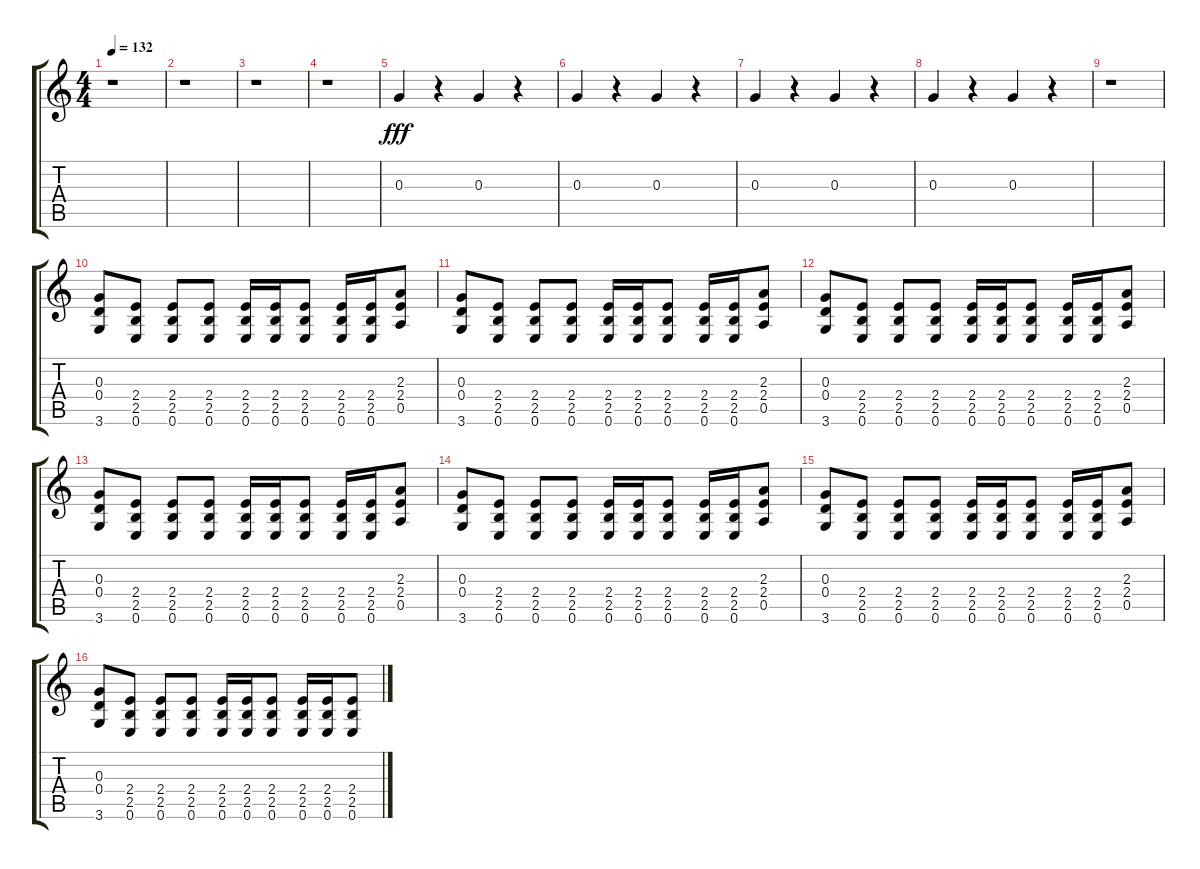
\track "" {instrument distortionguitar}
\staff {score tabs}
\tuning (E4 B3 G3 D3 A2 E2) {hide}
\ts (4 4)
\tempo 132
\clef g2
\ks c
r.1{dy fff instrument distortionguitar} |
r.1 |
r.1 |
r.1 |
0.3.4 r.4 0.3.4 r.4 |
0.3.4 r.4 0.3.4 r.4 |
0.3.4 r.4 0.3.4 r.4 |
0.3.4 r.4 0.3.4 r.4 |
r.1 |
(0.3 0.4 3.6).8 (2.4 2.5 0.6).8 (2.4 2.5 0.6).8 (2.4 2.5 0.6).8 (2.4 2.5 0.6).16 (2.4 2.5 0.6).16 (2.4 2.5 0.6).8 (2.4 2.5 0.6).16 (2.4 2.5 0.6).16 (2.3 2.4 0.5).8 |
(0.3 0.4 3.6).8 (2.4 2.5 0.6).8 (2.4 2.5 0.6).8 (2.4 2.5 0.6).8 (2.4 2.5 0.6).16 (2.4 2.5 0.6).16 (2.4 2.5 0.6).8 (2.4 2.5 0.6).16 (2.4 2.5 0.6).16 (2.3 2.4 0.5).8 |
(0.3 0.4 3.6).8 (2.4 2.5 0.6).8 (2.4 2.5 0.6).8 (2.4 2.5 0.6).8 (2.4 2.5 0.6).16 (2.4 2.5 0.6).16 (2.4 2.5 0.6).8 (2.4 2.5 0.6).16 (2.4 2.5 0.6).16 (2.3 2.4 0.5).8 |
(0.3 0.4 3.6).8 (2.4 2.5 0.6).8 (2.4 2.5 0.6).8 (2.4 2.5 0.6).8 (2.4 2.5 0.6).16 (2.4 2.5 0.6).16 (2.4 2.5 0.6).8 (2.4 2.5 0.6).16 (2.4 2.5 0.6).16 (2.3 2.4 0.5).8 |
(0.3 0.4 3.6).8 (2.4 2.5 0.6).8 (2.4 2.5 0.6).8 (2.4 2.5 0.6).8 (2.4 2.5 0.6).16 (2.4 2.5 0.6).16 (2.4 2.5 0.6).8 (2.4 2.5 0.6).16 (2.4 2.5 0.6).16 (2.3 2.4 0.5).8 |
(0.3 0.4 3.6).8 (2.4 2.5 0.6).8 (2.4 2.5 0.6).8 (2.4 2.5 0.6).8 (2.4 2.5 0.6).16 (2.4 2.5 0.6).16 (2.4 2.5 0.6).8 (2.4 2.5 0.6).16 (2.4 2.5 0.6).16 (2.3 2.4 0.5).8 |
(0.3 0.4 3.6).8 (2.4 2.5 0.6).8 (2.4 2.5 0.6).8 (2.4 2.5 0.6).8 (2.4 2.5 0.6).16 (2.4 2.5 0.6).16 (2.4 2.5 0.6).8 (2.4 2.5 0.6).16 (2.4 2.5 0.6).16 (2.4 2.5 0.6).8
